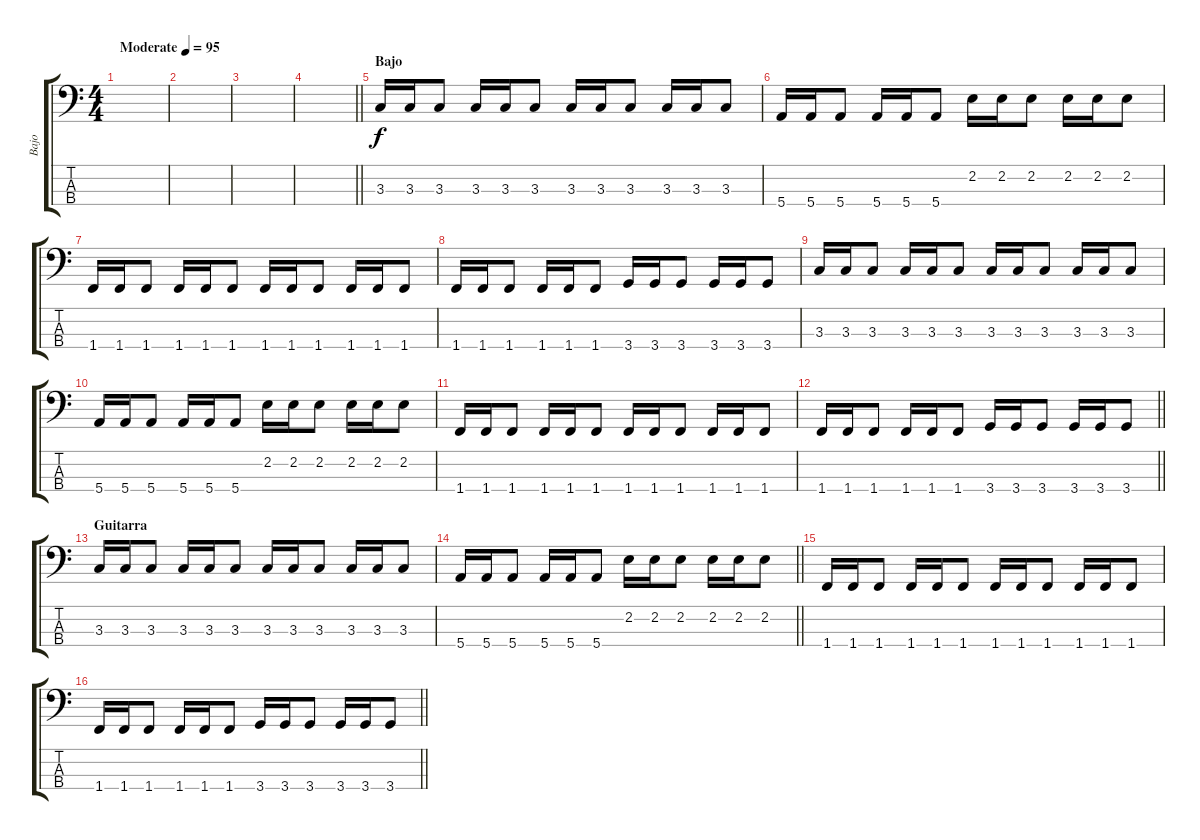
\track ("Bajo" "Bajo") {instrument electricbassfinger}
\staff {score tabs}
\tuning (G2 D2 A1 E1) {hide}
\ts (4 4)
\tempo (95 "Moderate")
\clef f4
\ks c
|
|
|
\barLineRight lightlight
|
\section ("" "Bajo")
3.3.16 3.3.16 3.3.8 3.3.16 3.3.16 3.3.8 3.3.16 3.3.16 3.3.8 3.3.16 3.3.16 3.3.8 |
5.4.16 5.4.16 5.4.8 5.4.16 5.4.16 5.4.8 2.2.16 2.2.16 2.2.8 2.2.16 2.2.16 2.2.8 |
1.4.16 1.4.16 1.4.8 1.4.16 1.4.16 1.4.8 1.4.16 1.4.16 1.4.8 1.4.16 1.4.16 1.4.8 |
1.4.16 1.4.16 1.4.8 1.4.16 1.4.16 1.4.8 3.4.16 3.4.16 3.4.8 3.4.16 3.4.16 3.4.8 |
3.3.16 3.3.16 3.3.8 3.3.16 3.3.16 3.3.8 3.3.16 3.3.16 3.3.8 3.3.16 3.3.16 3.3.8 |
5.4.16 5.4.16 5.4.8 5.4.16 5.4.16 5.4.8 2.2.16 2.2.16 2.2.8 2.2.16 2.2.16 2.2.8 |
1.4.16 1.4.16 1.4.8 1.4.16 1.4.16 1.4.8 1.4.16 1.4.16 1.4.8 1.4.16 1.4.16 1.4.8 |
\barLineRight lightlight
1.4.16 1.4.16 1.4.8 1.4.16 1.4.16 1.4.8 3.4.16 3.4.16 3.4.8 3.4.16 3.4.16 3.4.8 |
\section ("" "Guitarra")
3.3.16 3.3.16 3.3.8 3.3.16 3.3.16 3.3.8 3.3.16 3.3.16 3.3.8 3.3.16 3.3.16 3.3.8 |
\barLineRight lightlight
5.4.16 5.4.16 5.4.8 5.4.16 5.4.16 5.4.8 2.2.16 2.2.16 2.2.8 2.2.16 2.2.16 2.2.8 |
1.4.16 1.4.16 1.4.8 1.4.16 1.4.16 1.4.8 1.4.16 1.4.16 1.4.8 1.4.16 1.4.16 1.4.8 |
\barLineRight lightlight
1.4.16 1.4.16 1.4.8 1.4.16 1.4.16 1.4.8 3.4.16 3.4.16 3.4.8 3.4.16 3.4.16 3.4.8
